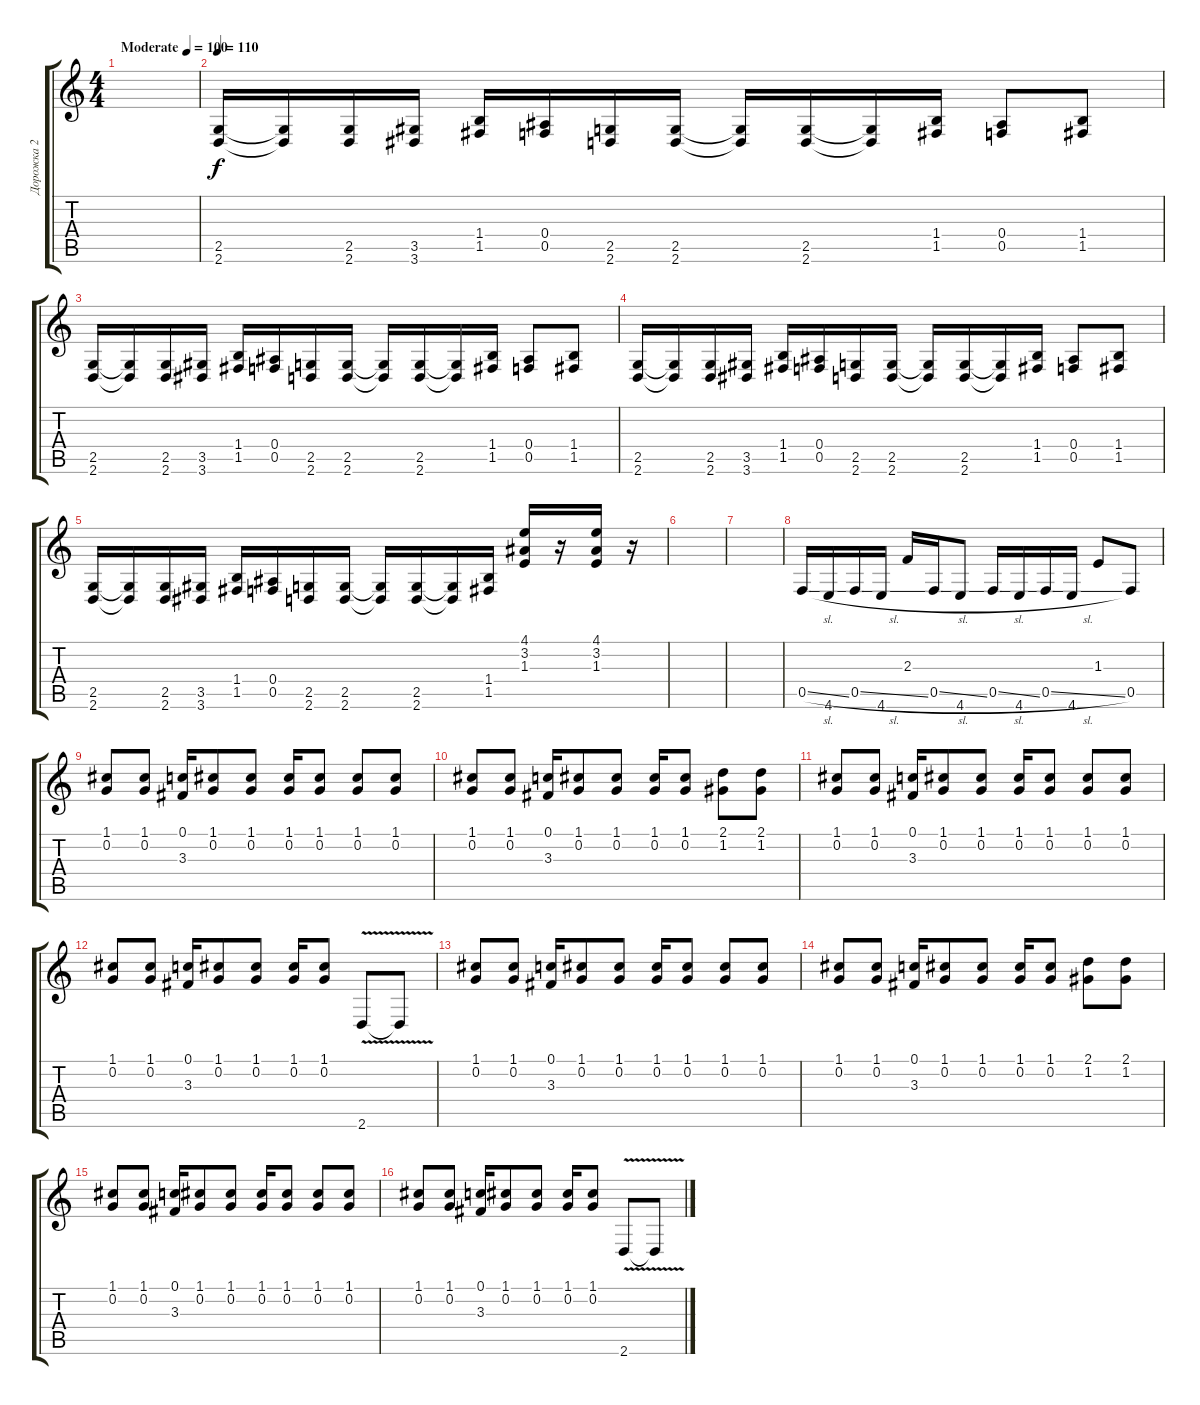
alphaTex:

\track ("Дорожка 2" "Дорожка 2") {instrument overdrivenguitar}
\staff {score tabs}
\tuning (C4 G3 Eb3 Bb2 F2 C2) {hide}
\ts (4 4)
\tempo (100 "Moderate")
\clef g2
\ks c
|
\tempo 110
(2.5 2.6).16 (2.5{t} 2.6{t}).16 (2.5 2.6).16 (3.5 3.6).16 (1.4 1.5).16 (0.4 0.5).16 (2.5 2.6).16 (2.5 2.6).16 (2.5{t} 2.6{t}).16 (2.5 2.6).16 (2.5{t} 2.6{t}).16 (1.4 1.5).16 (0.4 0.5).8 (1.4 1.5).8 |
(2.5 2.6).16 (2.5{t} 2.6{t}).16 (2.5 2.6).16 (3.5 3.6).16 (1.4 1.5).16 (0.4 0.5).16 (2.5 2.6).16 (2.5 2.6).16 (2.5{t} 2.6{t}).16 (2.5 2.6).16 (2.5{t} 2.6{t}).16 (1.4 1.5).16 (0.4 0.5).8 (1.4 1.5).8 |
(2.5 2.6).16 (2.5{t} 2.6{t}).16 (2.5 2.6).16 (3.5 3.6).16 (1.4 1.5).16 (0.4 0.5).16 (2.5 2.6).16 (2.5 2.6).16 (2.5{t} 2.6{t}).16 (2.5 2.6).16 (2.5{t} 2.6{t}).16 (1.4 1.5).16 (0.4 0.5).8 (1.4 1.5).8 |
(2.5 2.6).16 (2.5{t} 2.6{t}).16 (2.5 2.6).16 (3.5 3.6).16 (1.4 1.5).16 (0.4 0.5).16 (2.5 2.6).16 (2.5 2.6).16 (2.5{t} 2.6{t}).16 (2.5 2.6).16 (2.5{t} 2.6{t}).16 (1.4 1.5).16 (4.1 3.2 1.3).16 r.16 (4.1 3.2 1.3).16 r.16 |
|
|
0.5{sl}.16 4.6.16 0.5{sl}.16 4.6.16 2.3.16 0.5{sl}.16 4.6.8 0.5{sl}.16 4.6.16 0.5{sl}.16 4.6.16 1.3.8 0.5.8 |
(1.1 0.2).8 (1.1 0.2).8 (0.1 3.3).16 (1.1 0.2).8 (1.1 0.2).8 (1.1 0.2).16 (1.1 0.2).8 (1.1 0.2).8 (1.1 0.2).8 |
(1.1 0.2).8 (1.1 0.2).8 (0.1 3.3).16 (1.1 0.2).8 (1.1 0.2).8 (1.1 0.2).16 (1.1 0.2).8 (2.1 1.2).8 (2.1 1.2).8 |
(1.1 0.2).8 (1.1 0.2).8 (0.1 3.3).16 (1.1 0.2).8 (1.1 0.2).8 (1.1 0.2).16 (1.1 0.2).8 (1.1 0.2).8 (1.1 0.2).8 |
(1.1 0.2).8 (1.1 0.2).8 (0.1 3.3).16 (1.1 0.2).8 (1.1 0.2).8 (1.1 0.2).16 (1.1 0.2).8 2.6{v}.8 2.6{t}.8 |
(1.1 0.2).8 (1.1 0.2).8 (0.1 3.3).16 (1.1 0.2).8 (1.1 0.2).8 (1.1 0.2).16 (1.1 0.2).8 (1.1 0.2).8 (1.1 0.2).8 |
(1.1 0.2).8 (1.1 0.2).8 (0.1 3.3).16 (1.1 0.2).8 (1.1 0.2).8 (1.1 0.2).16 (1.1 0.2).8 (2.1 1.2).8 (2.1 1.2).8 |
(1.1 0.2).8 (1.1 0.2).8 (0.1 3.3).16 (1.1 0.2).8 (1.1 0.2).8 (1.1 0.2).16 (1.1 0.2).8 (1.1 0.2).8 (1.1 0.2).8 |
(1.1 0.2).8 (1.1 0.2).8 (0.1 3.3).16 (1.1 0.2).8 (1.1 0.2).8 (1.1 0.2).16 (1.1 0.2).8 2.6{v}.8 2.6{t}.8
